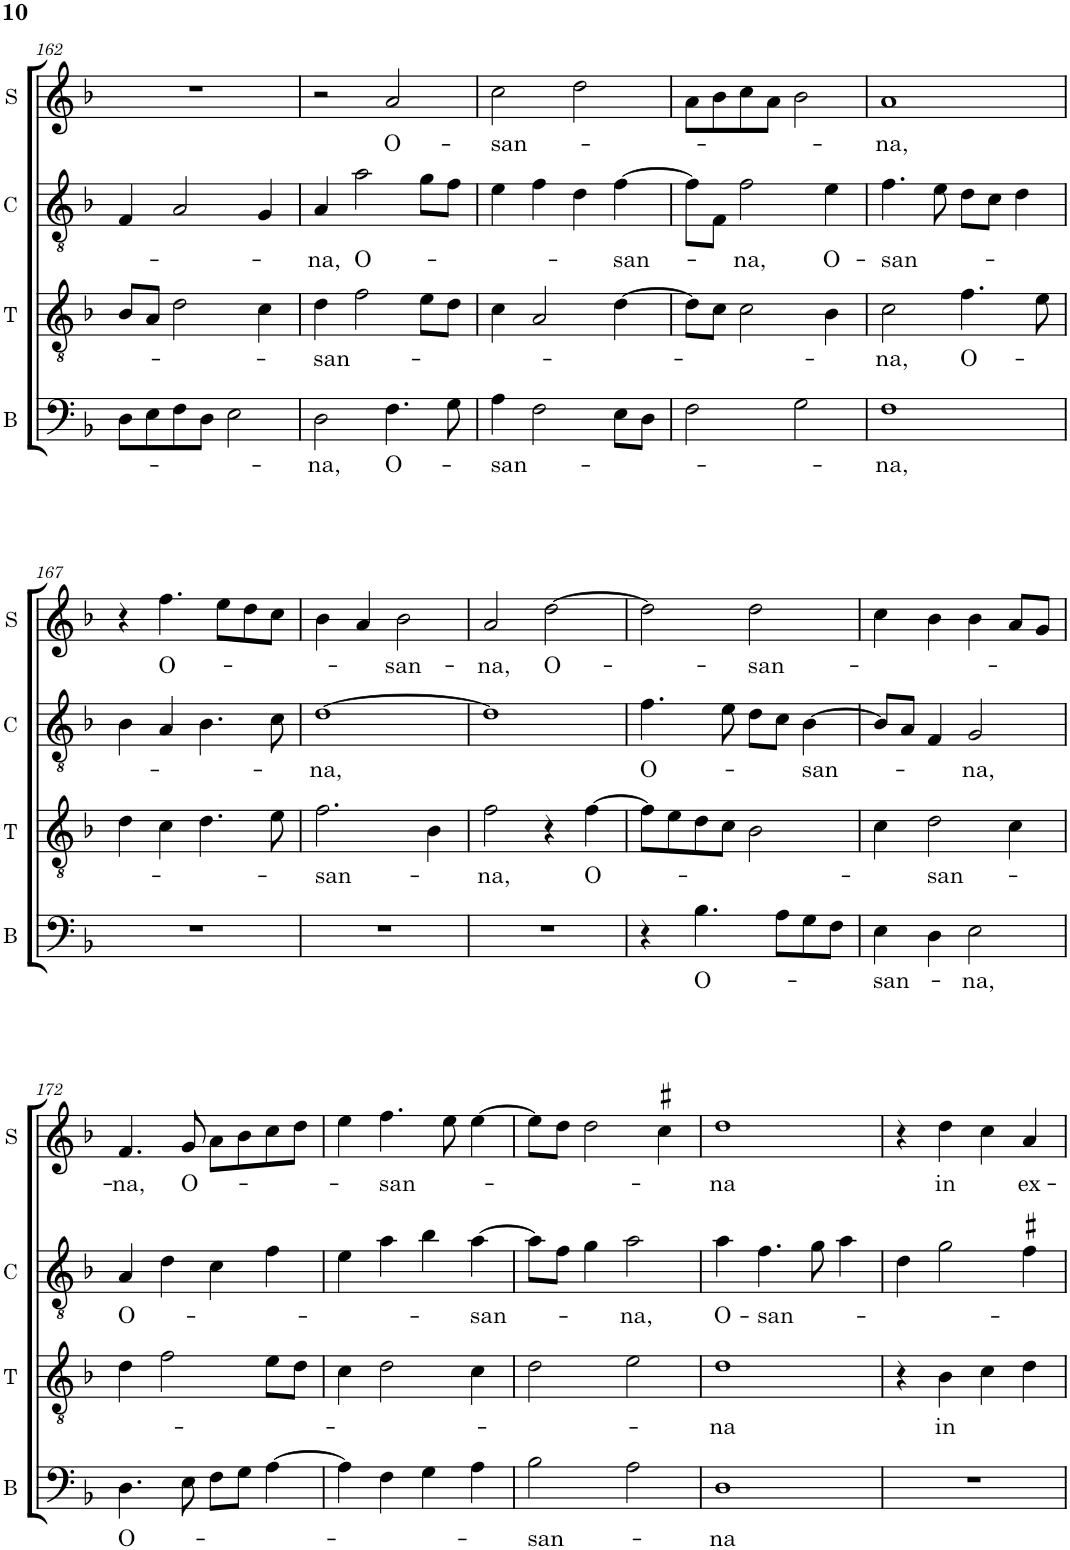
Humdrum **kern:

**kern	**text	**kern	**text	**kern	**text	**kern	**text
*part4	*part4	*part3	*part3	*part2	*part2	*part1	*part1
*staff4	*staff4	*staff3	*staff3	*staff2	*staff2	*staff1	*staff1
*I"B	*	*I"T	*	*I"C	*	*I"S	*
*I'B	*	*I'T	*	*I'C	*	*I'S	*
!!LO:PB:g=z
*clefF4	*	*clefGv2	*	*clefGv2	*	*clefG2	*
*	*	*	*	*Trd4c7	*	*	*
*k[b-]	*	*k[b-]	*	*k[b-]	*	*k[b-]	*
*M2/2	*	*M2/2	*	*M2/2	*	*M2/2	*
*met(c|)	*	*met(c|)	*	*met(c|)	*	*met(c|)	*
=162	=162	=162	=162	=162	=162	=162	=162
8D\L	.	8B-/L	.	4F/	.	1r	.
8E\	.	8A/J	.	.	.	.	.
8F\	.	2d\	.	2A/	.	.	.
8D\J	.	.	.	.	.	.	.
2E\	.	.	.	.	.	.	.
.	.	4c\	.	4G/	.	.	.
=163	=163	=163	=163	=163	=163	=163	=163
!	!LO:LY:b	!	!LO:LY:b	!	!LO:LY:b	!	!
2D\	-na,	4d\	-san-	4A/	-na,	2r	.
!	!	!	!	!	!LO:LY:b	!	!
.	.	2f\	.	2a\	O-	.	.
!	!LO:LY:b	!	!	!	!	!	!LO:LY:b
4.F\	O-	.	.	.	.	2a/	O-
.	.	8e\L	.	8g\L	.	.	.
8G\	.	8d\J	.	8f\J	.	.	.
=164	=164	=164	=164	=164	=164	=164	=164
!	!LO:LY:b	!	!	!	!	!	!LO:LY:b
4A\	-san-	4c\	.	4e\	.	2cc\	-san-
2F\	.	2A/	.	4f\	.	.	.
.	.	.	.	4d\	.	2dd\	.
!	!	!	!	!	!LO:LY:b	!	!
8E\L	.	[4d\	.	[4f\	-san-	.	.
8D\J	.	.	.	.	.	.	.
=165	=165	=165	=165	=165	=165	=165	=165
2F\	.	8d\L]	.	8f\L]	.	8a\L	.
.	.	8c\J	.	8F\J	.	8b-\	.
!	!	!	!	!	!LO:LY:b	!	!
.	.	2c\	.	2f\	-na,	8cc\	.
.	.	.	.	.	.	8a\J	.
2G\	.	.	.	.	.	2b-\	.
!	!	!	!	!	!LO:LY:b	!	!
.	.	4B-\	.	4e\	O-	.	.
=166	=166	=166	=166	=166	=166	=166	=166
!	!LO:LY:b	!	!LO:LY:b	!	!LO:LY:b	!	!LO:LY:b
1F	-na,	2c\	-na,	4.f\	-san-	1a	-na,
.	.	.	.	8e\	.	.	.
!	!	!	!LO:LY:b	!	!	!	!
.	.	4.f\	O-	8d\L	.	.	.
.	.	.	.	8c\J	.	.	.
.	.	.	.	4d\	.	.	.
.	.	8e\	.	.	.	.	.
!!LO:LB:g=z
=167	=167	=167	=167	=167	=167	=167	=167
1r	.	4d\	.	4B-\	.	4r	.
!	!	!	!	!	!	!	!LO:LY:b
.	.	4c\	.	4A/	.	4.ff\	O-
.	.	4.d\	.	4.B-\	.	.	.
.	.	.	.	.	.	8ee\L	.
.	.	.	.	.	.	8dd\	.
.	.	8e\	.	8c\	.	8cc\J	.
=168	=168	=168	=168	=168	=168	=168	=168
!	!	!	!LO:LY:b	!	!LO:LY:b	!	!
1r	.	2.f\	-san-	[1d	-na,	4b-\	.
.	.	.	.	.	.	4a/	.
!	!	!	!	!	!	!	!LO:LY:b
.	.	.	.	.	.	2b-\	-san-
.	.	4B-\	.	.	.	.	.
=169	=169	=169	=169	=169	=169	=169	=169
!	!	!	!LO:LY:b	!	!	!	!LO:LY:b
1r	.	2f\	-na,	1d]	.	2a/	-na,
!	!	!	!	!	!	!	!LO:LY:b
.	.	4r	.	.	.	[2dd\	O-
!	!	!	!LO:LY:b	!	!	!	!
.	.	[4f\	O-	.	.	.	.
=170	=170	=170	=170	=170	=170	=170	=170
!	!	!	!	!	!LO:LY:b	!	!
4r	.	8f\L]	.	4.f\	O-	2dd\]	.
.	.	8e\	.	.	.	.	.
!	!LO:LY:b	!	!	!	!	!	!
4.B-\	O-	8d\	.	.	.	.	.
.	.	8c\J	.	8e\	.	.	.
!	!	!	!	!	!	!	!LO:LY:b
.	.	2B-\	.	8d\L	.	2dd\	-san-
8A\L	.	.	.	8c\J	.	.	.
!	!	!	!	!	!LO:LY:b	!	!
8G\	.	.	.	[4B-\	san-	.	.
8F\J	.	.	.	.	.	.	.
=171	=171	=171	=171	=171	=171	=171	=171
!	!LO:LY:b	!	!	!	!	!	!
4E\	-san-	4c\	.	8B-/L]	.	4cc\	.
.	.	.	.	8A/J	.	.	.
!	!	!	!LO:LY:b	!	!	!	!
4D\	.	2d\	-san-	4F/	.	4b-\	.
!	!LO:LY:b	!	!	!	!LO:LY:b	!	!
2E\	-na,	.	.	2G/	-na,	4b-\	.
.	.	4c\	.	.	.	8a/L	.
.	.	.	.	.	.	8g/J	.
!!LO:LB:g=z
=172	=172	=172	=172	=172	=172	=172	=172
!	!LO:LY:b	!	!	!	!LO:LY:b	!	!LO:LY:b
4.D\	O-	4d\	.	4A/	O-	4.f/	-na,
.	.	2f\	.	4d\	.	.	.
!	!	!	!	!	!	!	!LO:LY:b
8E\	.	.	.	.	.	8g/	O-
8F\L	.	.	.	4c\	.	8a\L	.
8G\J	.	.	.	.	.	8b-\	.
[4A\	.	8e\L	.	4f\	.	8cc\	.
.	.	8d\J	.	.	.	8dd\J	.
=173	=173	=173	=173	=173	=173	=173	=173
4A\]	.	4c\	.	4e\	.	4ee\	.
!	!	!	!	!	!	!	!LO:LY:b
4F\	.	2d\	.	4a\	.	4.ff\	-san-
4G\	.	.	.	4b-\	.	.	.
.	.	.	.	.	.	8ee\	.
!	!	!	!	!	!LO:LY:b	!	!
4A\	.	4c\	.	[4a\	-san-	[4ee\	.
=174	=174	=174	=174	=174	=174	=174	=174
!	!LO:LY:b	!	!	!	!	!	!
2B-\	-san-	2d\	.	8a\L]	.	8ee\L]	.
.	.	.	.	8f\J	.	8dd\J	.
.	.	.	.	4g\	.	2dd\	.
!	!	!	!	!	!LO:LY:b	!	!
2A\	.	2e\	.	2a\	-na,	.	.
.	.	.	.	.	.	4cc#X\	.
=175	=175	=175	=175	=175	=175	=175	=175
!	!LO:LY:b	!	!LO:LY:b	!	!LO:LY:b	!	!LO:LY:b
1D	-na	1d	-na	4a\	O-	1dd	-na
!	!	!	!	!	!LO:LY:b	!	!
.	.	.	.	4.f\	-san-	.	.
.	.	.	.	8g\	.	.	.
.	.	.	.	4a\	.	.	.
=176	=176	=176	=176	=176	=176	=176	=176
1r	.	4r	.	4d\	.	4r	.
!	!	!	!LO:LY:b	!	!	!	!LO:LY:b
.	.	4B-\	in	2g\	.	4dd\	in
.	.	4c\	.	.	.	4cc\	.
!	!	!	!	!	!	!	!LO:LY:b
.	.	4d\	.	4f#X\	.	4a/	ex-
=	=	=	=	=	=	=	=
*-	*-	*-	*-	*-	*-	*-	*-
